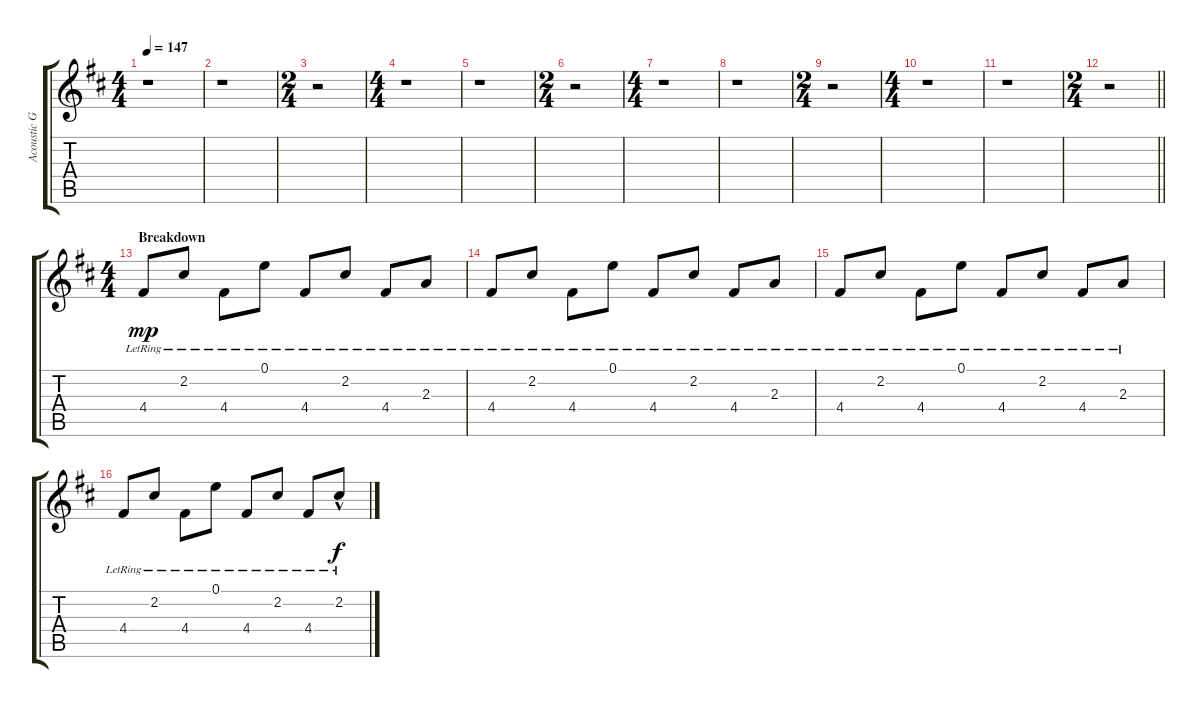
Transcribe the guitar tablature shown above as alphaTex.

\track ("Acoustic Guitar" "Acoustic G") {instrument acousticguitarsteel}
\staff {score tabs}
\tuning (E4 B3 G3 D3 A2 E2) {hide}
\ts (4 4)
\tempo 147
\clef g2
\ks d
r.1{dy f} |
r.1 |
\ts (2 4)
r.2 |
\ts (4 4)
r.1 |
r.1 |
\ts (2 4)
r.2 |
\ts (4 4)
r.1 |
r.1 |
\ts (2 4)
r.2 |
\ts (4 4)
r.1 |
r.1 |
\ts (2 4)
\barLineRight lightlight
r.2 |
\ts (4 4)
\section ("" "Breakdown")
4.4{lr}.8{dy mp} 2.2{lr}.8 4.4{lr}.8 0.1{lr}.8 4.4{lr}.8 2.2{lr}.8 4.4{lr}.8 2.3{lr}.8 |
4.4{lr}.8 2.2{lr}.8 4.4{lr}.8 0.1{lr}.8 4.4{lr}.8 2.2{lr}.8 4.4{lr}.8 2.3{lr}.8 |
4.4{lr}.8 2.2{lr}.8 4.4{lr}.8 0.1{lr}.8 4.4{lr}.8 2.2{lr}.8 4.4{lr}.8 2.3{lr}.8 |
4.4{lr}.8 2.2{lr}.8 4.4{lr}.8 0.1{lr}.8 4.4{lr}.8 2.2{lr}.8 4.4{lr}.8 2.2{hac lr}.8{dy f}
